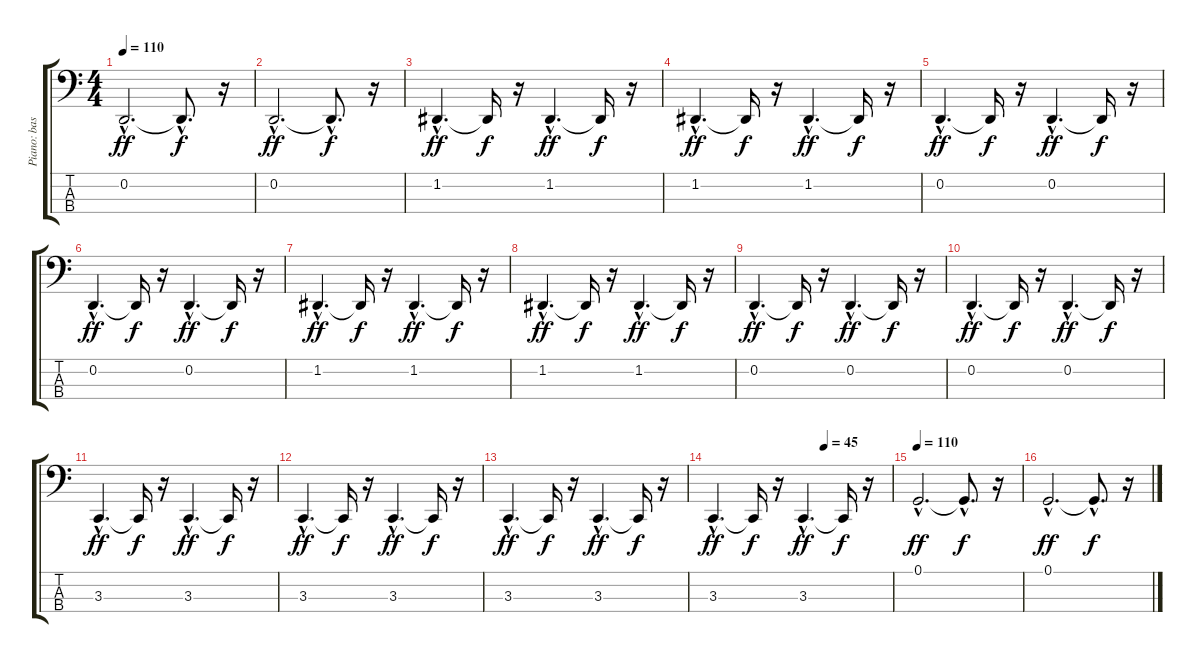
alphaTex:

\track ("Piano: bass" "Piano: bas") {instrument acousticgrandpiano}
\staff {score tabs}
\tuning (G2 D2 A1 E1) {hide}
\ts (4 4)
\tempo 110
\clef f4
\ks c
0.2{hac}.2{d dy ff} 0.2{hac t}.8{d dy f} r.16 |
0.2{hac}.2{d dy ff} 0.2{hac t}.8{d dy f} r.16 |
1.2{hac}.4{d dy ff} 1.2{t}.16{dy f} r.16 1.2{hac}.4{d dy ff} 1.2{t}.16{dy f} r.16 |
1.2{hac}.4{d dy ff} 1.2{t}.16{dy f} r.16 1.2{hac}.4{d dy ff} 1.2{t}.16{dy f} r.16 |
0.2{hac}.4{d dy ff} 0.2{t}.16{dy f} r.16 0.2{hac}.4{d dy ff} 0.2{t}.16{dy f} r.16 |
0.2{hac}.4{d dy ff} 0.2{t}.16{dy f} r.16 0.2{hac}.4{d dy ff} 0.2{t}.16{dy f} r.16 |
1.2{hac}.4{d dy ff} 1.2{t}.16{dy f} r.16 1.2{hac}.4{d dy ff} 1.2{t}.16{dy f} r.16 |
1.2{hac}.4{d dy ff} 1.2{t}.16{dy f} r.16 1.2{hac}.4{d dy ff} 1.2{t}.16{dy f} r.16 |
0.2{hac}.4{d dy ff} 0.2{t}.16{dy f} r.16 0.2{hac}.4{d dy ff} 0.2{t}.16{dy f} r.16 |
0.2{hac}.4{d dy ff} 0.2{t}.16{dy f} r.16 0.2{hac}.4{d dy ff} 0.2{t}.16{dy f} r.16 |
3.3{hac}.4{d dy ff} 3.3{t}.16{dy f} r.16 3.3{hac}.4{d dy ff} 3.3{t}.16{dy f} r.16 |
3.3{hac}.4{d dy ff} 3.3{t}.16{dy f} r.16 3.3{hac}.4{d dy ff} 3.3{t}.16{dy f} r.16 |
3.3{hac}.4{d dy ff} 3.3{t}.16{dy f} r.16 3.3{hac}.4{d dy ff} 3.3{t}.16{dy f} r.16 |
\tempo (45 0.625)
3.3{hac}.4{d dy ff} 3.3{t}.16{dy f} r.16 3.3{hac}.4{d dy ff} 3.3{t}.16{dy f} r.16 |
\tempo 110
0.1{hac}.2{d dy ff} 0.1{hac t}.8{d dy f} r.16 |
0.1{hac}.2{d dy ff} 0.1{hac t}.8{d dy f} r.16
